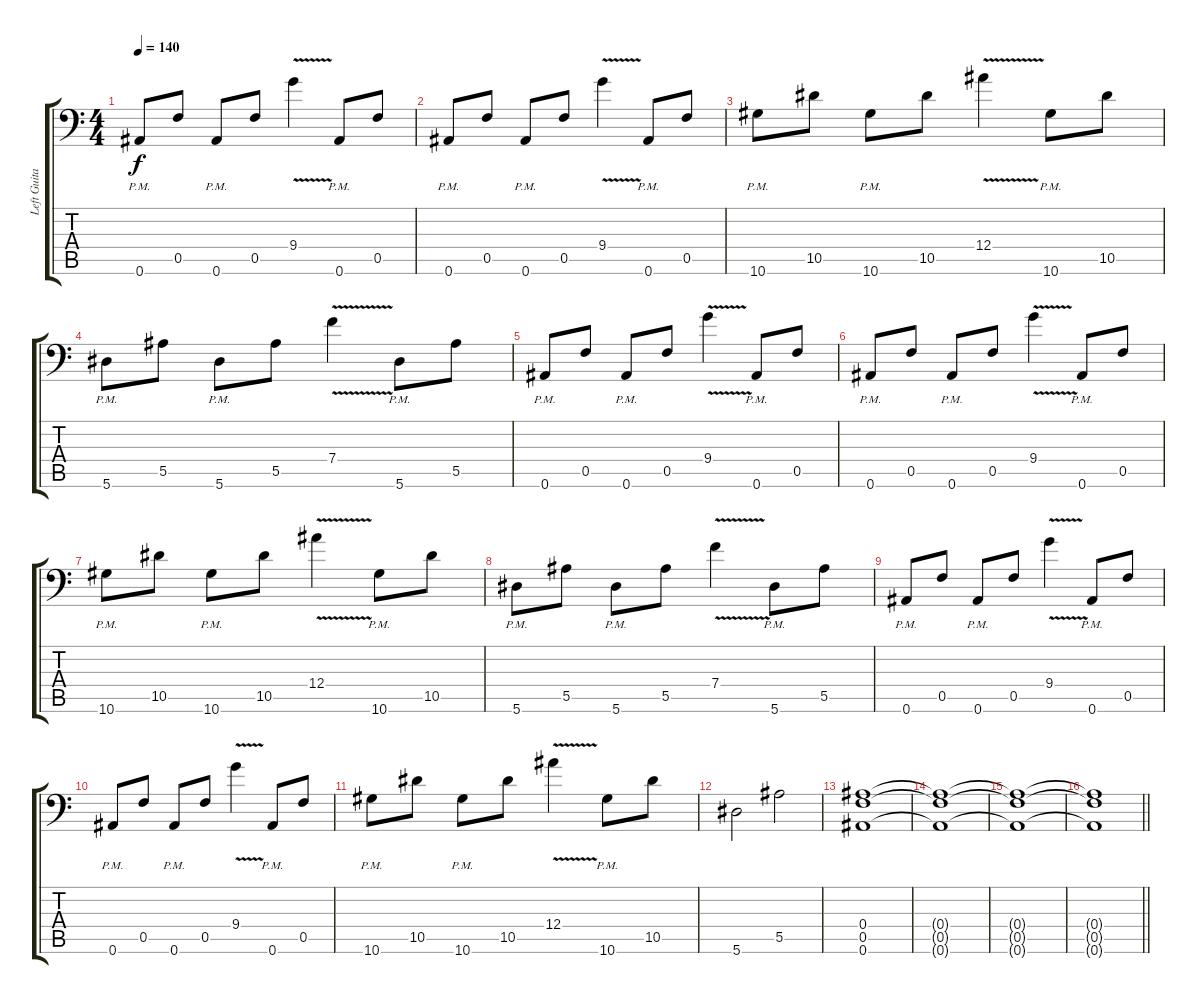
\track ("Left Guitar: Michael Bujaki" "Left Guita") {instrument overdrivenguitar}
\staff {score tabs}
\tuning (C4 G3 Eb3 Bb2 F2 Bb1) {hide}
\ts (4 4)
\tempo 140
\clef f4
\ks c
0.6{pm}.8{dy f} 0.5.8 0.6{pm}.8 0.5.8 9.4{v}.4 0.6{pm}.8 0.5.8 |
0.6{pm}.8 0.5.8 0.6{pm}.8 0.5.8 9.4{v}.4 0.6{pm}.8 0.5.8 |
10.6{pm}.8 10.5.8 10.6{pm}.8 10.5.8 12.4{v}.4 10.6{pm}.8 10.5.8 |
5.6{pm}.8 5.5.8 5.6{pm}.8 5.5.8 7.4{v}.4 5.6{pm}.8 5.5.8 |
0.6{pm}.8 0.5.8 0.6{pm}.8 0.5.8 9.4{v}.4 0.6{pm}.8 0.5.8 |
0.6{pm}.8 0.5.8 0.6{pm}.8 0.5.8 9.4{v}.4 0.6{pm}.8 0.5.8 |
10.6{pm}.8 10.5.8 10.6{pm}.8 10.5.8 12.4{v}.4 10.6{pm}.8 10.5.8 |
5.6{pm}.8 5.5.8 5.6{pm}.8 5.5.8 7.4{v}.4 5.6{pm}.8 5.5.8 |
0.6{pm}.8 0.5.8 0.6{pm}.8 0.5.8 9.4{v}.4 0.6{pm}.8 0.5.8 |
0.6{pm}.8 0.5.8 0.6{pm}.8 0.5.8 9.4{v}.4 0.6{pm}.8 0.5.8 |
10.6{pm}.8 10.5.8 10.6{pm}.8 10.5.8 12.4{v}.4 10.6{pm}.8 10.5.8 |
5.6.2 5.5.2 |
(0.4 0.5 0.6).1 |
(0.4{t} 0.5{t} 0.6{t}).1 |
(0.4{t} 0.5{t} 0.6{t}).1 |
\barLineRight lightlight
(0.4{t} 0.5{t} 0.6{t}).1
